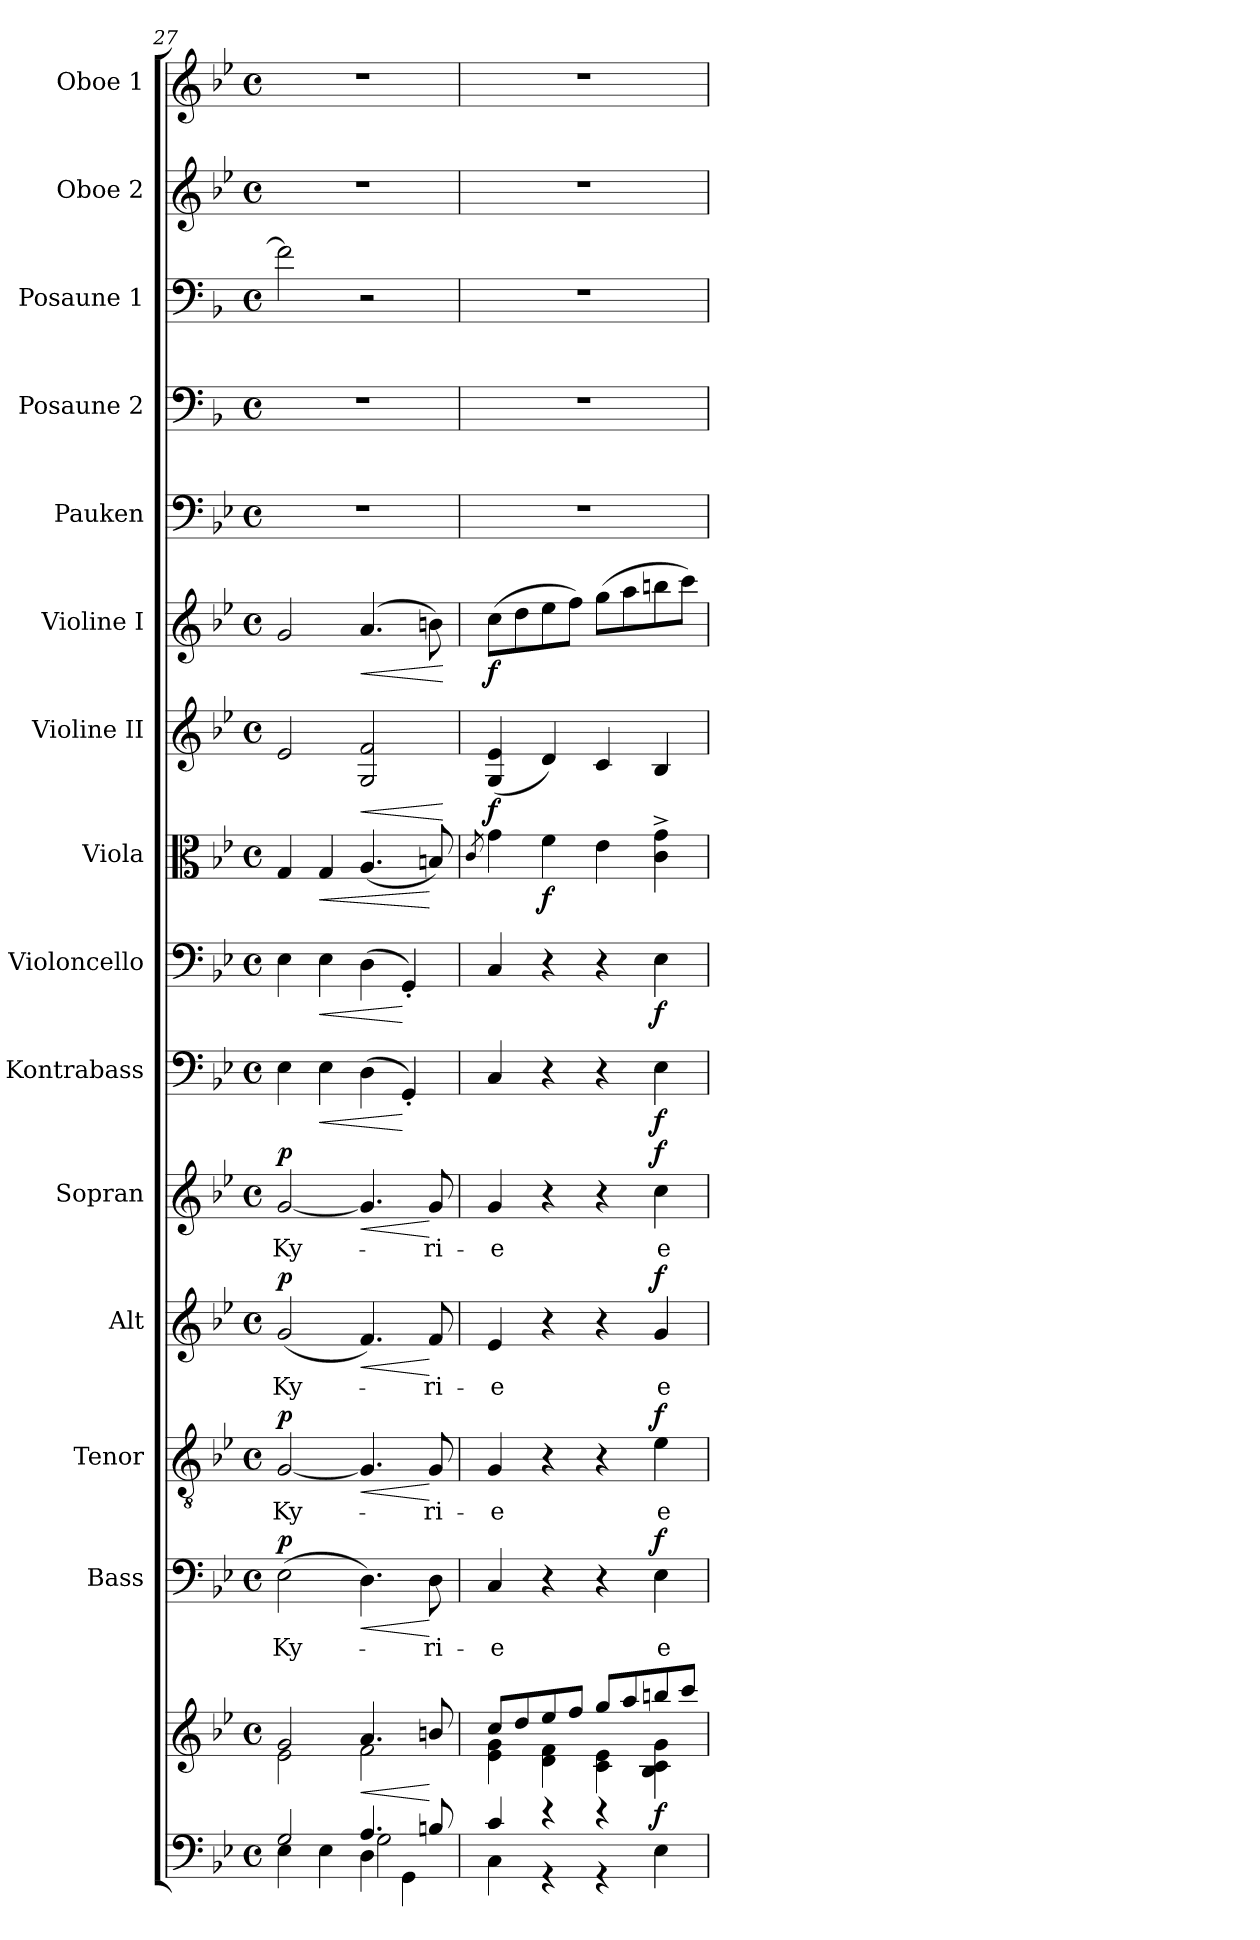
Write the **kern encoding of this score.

**kern	**kern	**dynam	**kern	**text	**dynam	**kern	**text	**dynam	**kern	**text	**dynam	**kern	**text	**dynam	**kern	**dynam	**kern	**dynam	**kern	**dynam	**kern	**dynam	**kern	**dynam	**kern	**kern	**kern	**kern	**kern
*part15	*part15	*part15	*part14	*part14	*part14	*part13	*part13	*part13	*part12	*part12	*part12	*part11	*part11	*part11	*part10	*part10	*part9	*part9	*part8	*part8	*part7	*part7	*part6	*part6	*part5	*part4	*part3	*part2	*part1
*staff16	*staff15	*staff15/16	*staff14	*staff14	*staff14	*staff13	*staff13	*staff13	*staff12	*staff12	*staff12	*staff11	*staff11	*staff11	*staff10	*staff10	*staff9	*staff9	*staff8	*staff8	*staff7	*staff7	*staff6	*staff6	*staff5	*staff4	*staff3	*staff2	*staff1
*	*	*	*I"Bass	*	*	*I"Tenor	*	*	*I"Alt	*	*	*I"Sopran	*	*	*I"Kontrabass	*	*I"Violoncello	*	*I"Viola	*	*I"Violine II	*	*I"Violine I	*	*I"Pauken	*I"Posaune 2	*I"Posaune 1	*I"Oboe 2	*I"Oboe 1
*	*	*	*I'B.	*	*	*I'T.	*	*	*I'A.	*	*	*I'S.	*	*	*I'Kb.	*	*I'Vc.	*	*I'Vla.	*	*I'Vl. II	*	*I'Vl. I	*	*I'Pk.	*I'Pos. 2	*I'Pos. 1	*I'Ob. 2	*I'Ob. 1
*clefF4	*clefG2	*	*clefF4	*	*	*clefGv2	*	*	*clefG2	*	*	*clefG2	*	*	*clefF4	*	*clefF4	*	*clefC3	*	*clefG2	*	*clefG2	*	*clefF4	*clefF4	*clefF4	*clefG2	*clefG2
*	*	*	*	*	*	*	*	*	*	*	*	*	*	*	*ITrd7c12	*	*	*	*	*	*	*	*	*	*	*ITrd4c7	*ITrd4c7	*	*
*k[b-e-]	*k[b-e-]	*	*k[b-e-]	*	*	*k[b-e-]	*	*	*k[b-e-]	*	*	*k[b-e-]	*	*	*k[b-e-]	*	*k[b-e-]	*	*k[b-e-]	*	*k[b-e-]	*	*k[b-e-]	*	*k[b-e-]	*k[b-e-]	*k[b-e-]	*k[b-e-]	*k[b-e-]
*B-:	*B-:	*	*B-:	*	*	*B-:	*	*	*B-:	*	*	*B-:	*	*	*B-:	*	*B-:	*	*B-:	*	*B-:	*	*B-:	*	*B-:	*B-:	*B-:	*B-:	*B-:
*M4/4	*M4/4	*	*M4/4	*	*	*M4/4	*	*	*M4/4	*	*	*M4/4	*	*	*M4/4	*	*M4/4	*	*M4/4	*	*M4/4	*	*M4/4	*	*M4/4	*M4/4	*M4/4	*M4/4	*M4/4
*met(c)	*met(c)	*	*met(c)	*	*	*met(c)	*	*	*met(c)	*	*	*met(c)	*	*	*met(c)	*	*met(c)	*	*met(c)	*	*met(c)	*	*met(c)	*	*met(c)	*met(c)	*met(c)	*met(c)	*met(c)
=27	=27	=27	=27	=27	=27	=27	=27	=27	=27	=27	=27	=27	=27	=27	=27	=27	=27	=27	=27	=27	=27	=27	=27	=27	=27	=27	=27	=27	=27
*^	*^	*	*	*	*	*	*	*	*	*	*	*	*	*	*	*	*	*	*	*	*	*	*	*	*	*	*	*	*
*	*^	*	*	*	*	*	*	*	*	*	*	*	*	*	*	*	*	*	*	*	*	*	*	*	*	*	*	*	*	*	*
!	!	!	!	!	!	!	!LO:LY:b	!LO:DY:a	!	!LO:LY:b	!LO:DY:a	!	!LO:LY:b	!LO:DY:a	!	!LO:LY:b	!LO:DY:a	!	!	!	!	!	!	!	!	!	!	!	!	!	!	!
2G/	4E-\	2ryy	2g/	2e-\	.	(>2E-\	Ky-	p	[2G/	Ky-	p	(<2g/	Ky-	p	[2g/	Ky-	p	4EE-\	.	4E-\	.	4G/	.	2e-/	.	2g/	.	1r	1r	2B-\]	1r	1r
!	!	!	!	!	!	!	!	!	!	!	!	!	!	!	!	!	!	!	!LO:HP:b	!	!LO:HP:b	!	!LO:HP:b	!	!	!	!	!	!	!	!	!
.	4E-\	.	.	.	.	.	.	.	.	.	.	.	.	.	.	.	.	4EE-\	<	4E-\	<	4G/	<	.	.	.	.	.	.	.	.	.
!	!	!	!	!	!LO:HP:b	!	!	!LO:HP:b	!	!	!LO:HP:b	!	!	!LO:HP:b	!	!	!LO:HP:b	!	!	!	!	!	!	!	!LO:HP:b	!	!LO:HP:b	!	!	!	!	!
4.A/	4D\	2G\	4.a/	2f\	<	4.D\)	.	<	4.G/]	.	<	4.f/)	.	<	4.g/]	.	<	(>4DD\	.	(>4D\	.	(<4.A/	.	2G/ 2f/	<	(4.a/	<	.	.	2r	.	.
.	4GG\	.	.	.	.	.	.	.	.	.	.	.	.	.	.	.	.	4GGG'</)	[	4GG'</)	[	.	.	.	.	.	.	.	.	.	.	.
!	!	!	!	!	!	!	!LO:LY:b	!	!	!LO:LY:b	!	!	!LO:LY:b	!	!	!LO:LY:b	!	!	!	!	!	!	!	!	!	!	!	!	!	!	!	!
8Bn/	.	.	8bn/	.	[	8D\	-ri-	[	8G/	-ri-	[	8f/	-ri-	[	8g/	-ri-	[	.	.	.	.	8Bn/)	[	.	.	8bn\)	.	.	.	.	.	.
*v	*v	*v	*	*	*	*	*	*	*	*	*	*	*	*	*	*	*	*	*	*	*	*	*	*	*	*	*	*	*	*	*	*
*	*v	*v	*	*	*	*	*	*	*	*	*	*	*	*	*	*	*	*	*	*	*	*	*	*	*	*	*	*	*	*
.	.	.	.	.	.	.	.	.	.	.	.	.	.	.	.	.	.	.	.	.	.	[	.	[	.	.	.	.	.
=28	=28	=28	=28	=28	=28	=28	=28	=28	=28	=28	=28	=28	=28	=28	=28	=28	=28	=28	=28	=28	=28	=28	=28	=28	=28	=28	=28	=28	=28
.	.	.	.	.	.	.	.	.	.	.	.	.	.	.	.	.	.	.	8qc/	.	.	.	.	.	.	.	.	.	.
*^	*^	*	*	*	*	*	*	*	*	*	*	*	*	*	*	*	*	*	*	*	*	*	*	*	*	*	*	*	*
!	!	!	!	!	!	!LO:LY:b	!	!	!LO:LY:b	!	!	!LO:LY:b	!	!	!LO:LY:b	!	!	!	!	!	!	!	!	!LO:DY:b	!	!LO:DY:b	!	!	!	!	!
4c/	4C\	8cc/L	4e-\ 4g\	.	4C/	-e	.	4G/	-e	.	4e-/	-e	.	4g/	-e	.	4CC/	.	4C/	.	4g\	.	(<4G/ 4e-/	f	(>8cc\L	f	1r	1r	1r	1r	1r
.	.	8dd/	.	.	.	.	.	.	.	.	.	.	.	.	.	.	.	.	.	.	.	.	.	.	8dd\	.	.	.	.	.	.
!	!	!	!	!	!	!	!	!	!	!	!	!	!	!	!	!	!	!	!	!	!	!LO:DY:b	!	!	!	!	!	!	!	!	!
4r	4r	8ee-/	4d\ 4f\	.	4r	.	.	4r	.	.	4r	.	.	4r	.	.	4r	.	4r	.	4f\	f	4d/)	.	8ee-\	.	.	.	.	.	.
.	.	8ff/J	.	.	.	.	.	.	.	.	.	.	.	.	.	.	.	.	.	.	.	.	.	.	8ff\J)	.	.	.	.	.	.
4r	4r	8gg/L	4c\ 4e-\	.	4r	.	.	4r	.	.	4r	.	.	4r	.	.	4r	.	4r	.	4e-\	.	4c/	.	(>8gg\L	.	.	.	.	.	.
.	.	8aa/	.	.	.	.	.	.	.	.	.	.	.	.	.	.	.	.	.	.	.	.	.	.	8aa\	.	.	.	.	.	.
!	!	!	!	!LO:DY:b	!	!LO:LY:b	!LO:DY:a	!	!LO:LY:b	!LO:DY:a	!	!LO:LY:b	!LO:DY:a	!	!LO:LY:b	!LO:DY:a	!	!LO:DY:b	!	!LO:DY:b	!	!	!	!	!	!	!	!	!	!	!
4ryy	4E-\	8bbn/	4B-\ 4c\ 4g\	f	4E-\	e-	f	4e-\	e-	f	4g/	e-	f	4cc\	e-	f	4EE-\	f	4E-\	f	4c\^> 4g\^>	.	4B-/	.	8bbn\	.	.	.	.	.	.
.	.	8ccc/J	.	.	.	.	.	.	.	.	.	.	.	.	.	.	.	.	.	.	.	.	.	.	8ccc\J)	.	.	.	.	.	.
*v	*v	*	*	*	*	*	*	*	*	*	*	*	*	*	*	*	*	*	*	*	*	*	*	*	*	*	*	*	*	*	*
*	*v	*v	*	*	*	*	*	*	*	*	*	*	*	*	*	*	*	*	*	*	*	*	*	*	*	*	*	*	*	*
=	=	=	=	=	=	=	=	=	=	=	=	=	=	=	=	=	=	=	=	=	=	=	=	=	=	=	=	=	=
*-	*-	*-	*-	*-	*-	*-	*-	*-	*-	*-	*-	*-	*-	*-	*-	*-	*-	*-	*-	*-	*-	*-	*-	*-	*-	*-	*-	*-	*-
